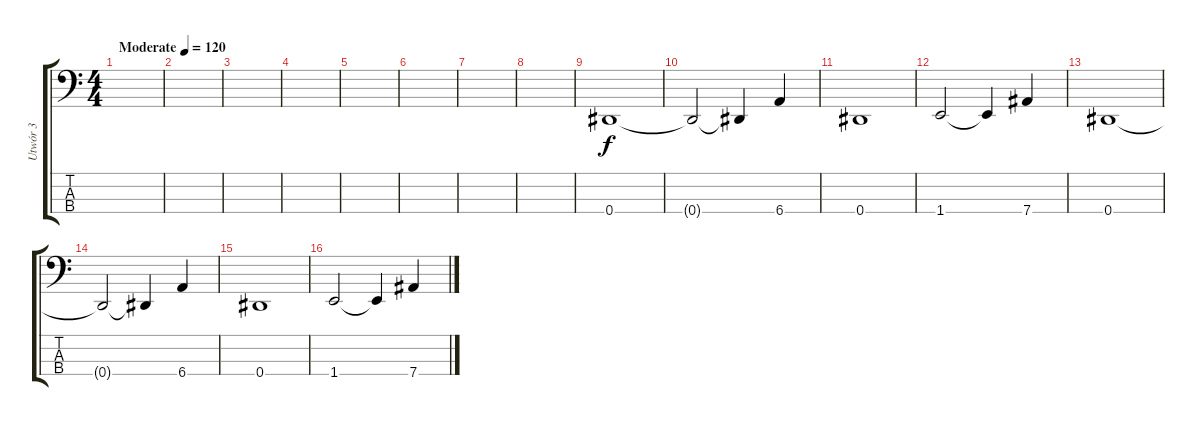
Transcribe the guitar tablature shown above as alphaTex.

\track ("Utwór 3" "Utwór 3") {instrument electricbassfinger}
\staff {score tabs}
\tuning (Gb2 Db2 Ab1 Eb1) {hide}
\ts (4 4)
\tempo (120 "Moderate")
\clef f4
\ks c
|
|
|
|
|
|
|
|
0.4.1 |
0.4{t}.2 0.4{t}.4 6.4.4 |
0.4.1 |
1.4.2 1.4{t}.4 7.4.4 |
0.4.1 |
0.4{t}.2 0.4{t}.4 6.4.4 |
0.4.1 |
1.4.2 1.4{t}.4 7.4.4
